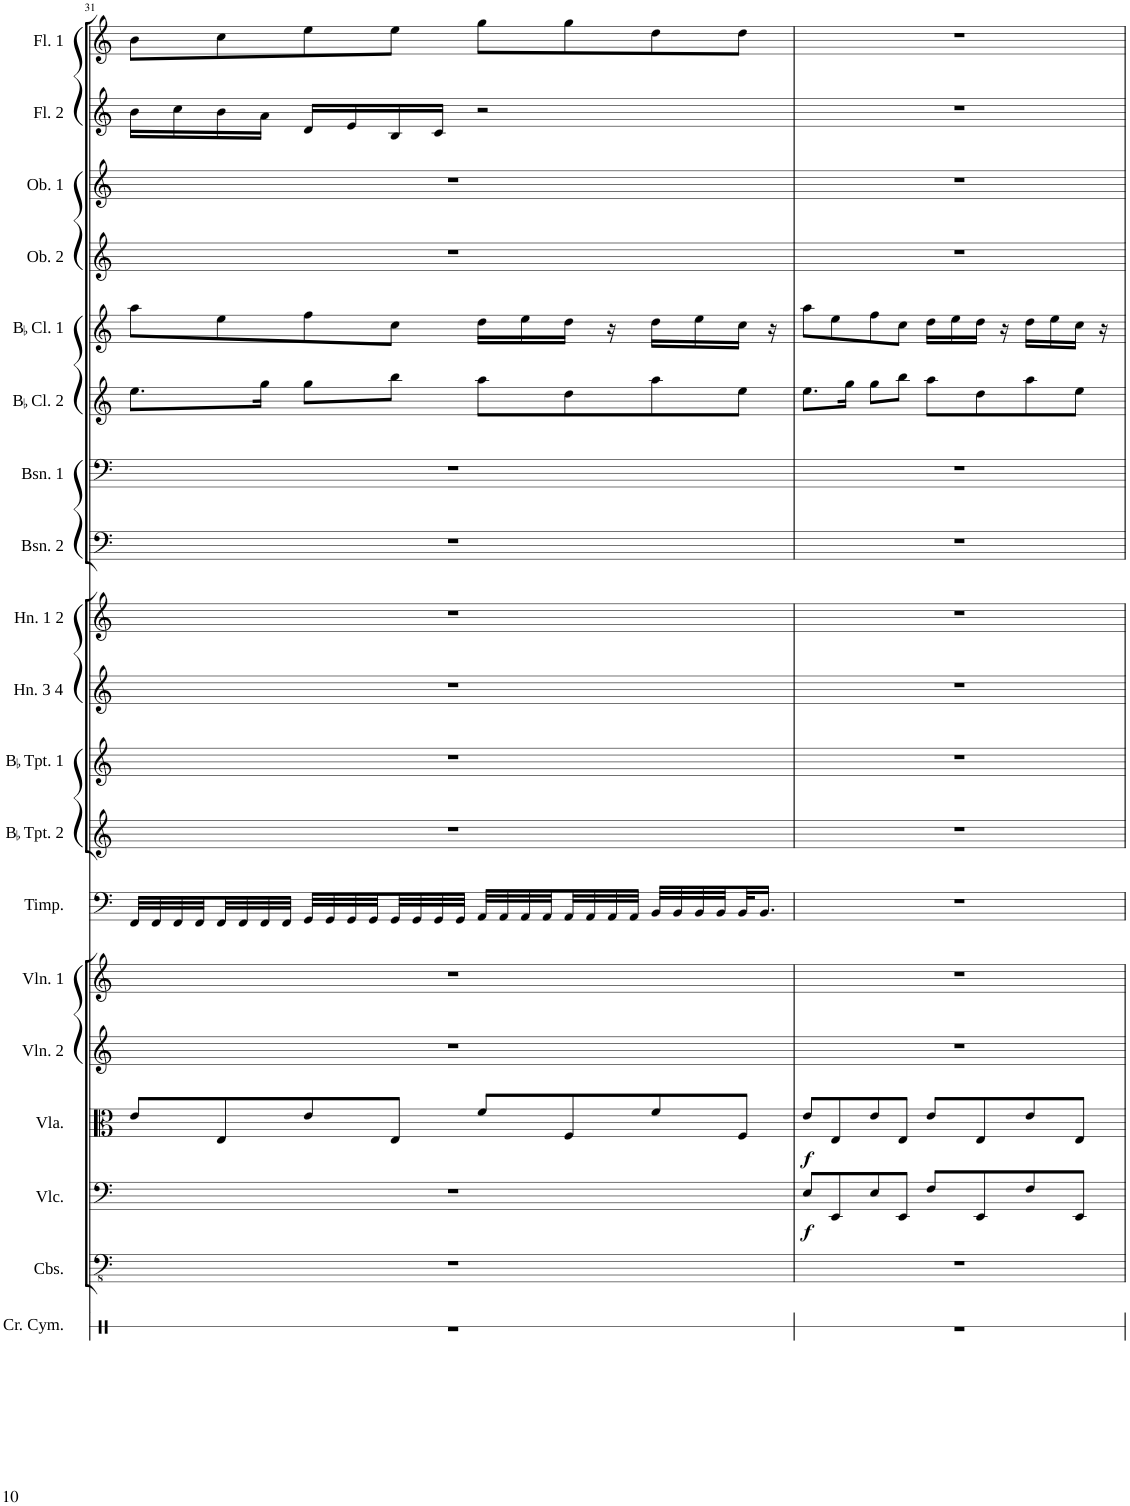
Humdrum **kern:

**kern	**kern	**kern	**dynam	**kern	**dynam	**kern	**kern	**kern	**kern	**kern	**kern	**kern	**kern	**kern	**kern	**kern	**kern	**kern	**kern	**kern
*part19	*part18	*part17	*part17	*part16	*part16	*part15	*part14	*part13	*part12	*part11	*part10	*part9	*part8	*part7	*part6	*part5	*part4	*part3	*part2	*part1
*staff19	*staff18	*staff17	*staff17	*staff16	*staff16	*staff15	*staff14	*staff13	*staff12	*staff11	*staff10	*staff9	*staff8	*staff7	*staff6	*staff5	*staff4	*staff3	*staff2	*staff1
*I"Crash Cymbal	*I"Contrabass	*I"Violoncello	*	*I"Viola	*	*I"Violin 2	*I"Violin 1	*I"Timpani	*I"BaccidentalFlat Trumpet 2	*I"BaccidentalFlat Trumpet 1	*I"Horn 3 4	*I"Horn 1 2	*I"Bassoon 2	*I"Bassoon 1	*I"BaccidentalFlat Clarinet 2	*I"BaccidentalFlat Clarinet 1	*I"Oboe 2	*I"Oboe 1	*I"Flute 2	*I"Flute 1
*I'Cr. Cym.	*I'Cbs.	*I'Vlc.	*	*I'Vla.	*	*I'Vln. 2	*I'Vln. 1	*I'Timp.	*I'BaccidentalFlat Tpt. 2	*I'BaccidentalFlat Tpt. 1	*I'Hn. 3 4	*I'Hn. 1 2	*I'Bsn. 2	*I'Bsn. 1	*I'BaccidentalFlat Cl. 2	*I'BaccidentalFlat Cl. 1	*I'Ob. 2	*I'Ob. 1	*I'Fl. 2	*I'Fl. 1
!!LO:PB:g=z
*clefX	*clefFv4	*clefF4	*	*clefC3	*	*clefG2	*clefG2	*clefF4	*clefG2	*clefG2	*clefG2	*clefG2	*clefF4	*clefF4	*clefG2	*clefG2	*clefG2	*clefG2	*clefG2	*clefG2
*	*	*	*	*	*	*	*	*	*ITrd1c2	*ITrd1c2	*ITrd4c7	*ITrd4c7	*	*	*ITrd1c2	*ITrd1c2	*	*	*	*
*k[]	*k[]	*k[]	*	*k[]	*	*k[]	*k[]	*k[]	*k[]	*k[]	*k[]	*k[]	*k[]	*k[]	*k[]	*k[]	*k[]	*k[]	*k[]	*k[]
*M4/4	*M4/4	*M4/4	*	*M4/4	*	*M4/4	*M4/4	*M4/4	*M4/4	*M4/4	*M4/4	*M4/4	*M4/4	*M4/4	*M4/4	*M4/4	*M4/4	*M4/4	*M4/4	*M4/4
=31	=31	=31	=31	=31	=31	=31	=31	=31	=31	=31	=31	=31	=31	=31	=31	=31	=31	=31	=31	=31
1r	1r	1r	.	8e/L	.	1r	1r	32FF/LLL	1r	1r	1r	1r	1r	1r	8.ee\L	8aa\L	1r	1r	16b\LL	8b\L
.	.	.	.	.	.	.	.	32FF/	.	.	.	.	.	.	.	.	.	.	.	.
.	.	.	.	.	.	.	.	32FF/	.	.	.	.	.	.	.	.	.	.	16cc\	.
.	.	.	.	.	.	.	.	32FF/	.	.	.	.	.	.	.	.	.	.	.	.
.	.	.	.	8E/	.	.	.	32FF/	.	.	.	.	.	.	.	8ee\	.	.	16b\	8cc\
.	.	.	.	.	.	.	.	32FF/	.	.	.	.	.	.	.	.	.	.	.	.
.	.	.	.	.	.	.	.	32FF/	.	.	.	.	.	.	16gg\Jk	.	.	.	16a\JJ	.
.	.	.	.	.	.	.	.	32FF/JJJ	.	.	.	.	.	.	.	.	.	.	.	.
.	.	.	.	8e/	.	.	.	32GG/LLL	.	.	.	.	.	.	8gg\L	8ff\	.	.	16d/LL	8ee\
.	.	.	.	.	.	.	.	32GG/	.	.	.	.	.	.	.	.	.	.	.	.
.	.	.	.	.	.	.	.	32GG/	.	.	.	.	.	.	.	.	.	.	16e/	.
.	.	.	.	.	.	.	.	32GG/	.	.	.	.	.	.	.	.	.	.	.	.
.	.	.	.	8E/J	.	.	.	32GG/	.	.	.	.	.	.	8bb\J	8cc\J	.	.	16B/	8ee\J
.	.	.	.	.	.	.	.	32GG/	.	.	.	.	.	.	.	.	.	.	.	.
.	.	.	.	.	.	.	.	32GG/	.	.	.	.	.	.	.	.	.	.	16c/JJ	.
.	.	.	.	.	.	.	.	32GG/JJJ	.	.	.	.	.	.	.	.	.	.	.	.
.	.	.	.	8f/L	.	.	.	32AA/LLL	.	.	.	.	.	.	8aa\L	16dd\LL	.	.	2r	8gg\L
.	.	.	.	.	.	.	.	32AA/	.	.	.	.	.	.	.	.	.	.	.	.
.	.	.	.	.	.	.	.	32AA/	.	.	.	.	.	.	.	16ee\	.	.	.	.
.	.	.	.	.	.	.	.	32AA/	.	.	.	.	.	.	.	.	.	.	.	.
.	.	.	.	8F/	.	.	.	32AA/	.	.	.	.	.	.	8dd\	16dd\JJ	.	.	.	8gg\
.	.	.	.	.	.	.	.	32AA/	.	.	.	.	.	.	.	.	.	.	.	.
.	.	.	.	.	.	.	.	32AA/	.	.	.	.	.	.	.	16r	.	.	.	.
.	.	.	.	.	.	.	.	32AA/JJJ	.	.	.	.	.	.	.	.	.	.	.	.
.	.	.	.	8f/	.	.	.	32BB/LLL	.	.	.	.	.	.	8aa\	16dd\LL	.	.	.	8dd\
.	.	.	.	.	.	.	.	32BB/	.	.	.	.	.	.	.	.	.	.	.	.
.	.	.	.	.	.	.	.	32BB/	.	.	.	.	.	.	.	16ee\	.	.	.	.
.	.	.	.	.	.	.	.	32BB/	.	.	.	.	.	.	.	.	.	.	.	.
.	.	.	.	8F/J	.	.	.	32BB/J	.	.	.	.	.	.	8ee\J	16cc\JJ	.	.	.	8dd\J
.	.	.	.	.	.	.	.	16.BB/JJ	.	.	.	.	.	.	.	.	.	.	.	.
.	.	.	.	.	.	.	.	.	.	.	.	.	.	.	.	16r	.	.	.	.
=32	=32	=32	=32	=32	=32	=32	=32	=32	=32	=32	=32	=32	=32	=32	=32	=32	=32	=32	=32	=32
!	!	!	!LO:DY:b	!	!LO:DY:b	!	!	!	!	!	!	!	!	!	!	!	!	!	!	!
1r	1r	8E/L	f	8e/L	f	1r	1r	1r	1r	1r	1r	1r	1r	1r	8.ee\L	8aa\L	1r	1r	1r	1r
.	.	8EE/	.	8E/	.	.	.	.	.	.	.	.	.	.	.	8ee\	.	.	.	.
.	.	.	.	.	.	.	.	.	.	.	.	.	.	.	16gg\Jk	.	.	.	.	.
.	.	8E/	.	8e/	.	.	.	.	.	.	.	.	.	.	8gg\L	8ff\	.	.	.	.
.	.	8EE/J	.	8E/J	.	.	.	.	.	.	.	.	.	.	8bb\J	8cc\J	.	.	.	.
.	.	8F/L	.	8e/L	.	.	.	.	.	.	.	.	.	.	8aa\L	16dd\LL	.	.	.	.
.	.	.	.	.	.	.	.	.	.	.	.	.	.	.	.	16ee\	.	.	.	.
.	.	8EE/	.	8E/	.	.	.	.	.	.	.	.	.	.	8dd\	16dd\JJ	.	.	.	.
.	.	.	.	.	.	.	.	.	.	.	.	.	.	.	.	16r	.	.	.	.
.	.	8F/	.	8e/	.	.	.	.	.	.	.	.	.	.	8aa\	16dd\LL	.	.	.	.
.	.	.	.	.	.	.	.	.	.	.	.	.	.	.	.	16ee\	.	.	.	.
.	.	8EE/J	.	8E/J	.	.	.	.	.	.	.	.	.	.	8ee\J	16cc\JJ	.	.	.	.
.	.	.	.	.	.	.	.	.	.	.	.	.	.	.	.	16r	.	.	.	.
=	=	=	=	=	=	=	=	=	=	=	=	=	=	=	=	=	=	=	=	=
*-	*-	*-	*-	*-	*-	*-	*-	*-	*-	*-	*-	*-	*-	*-	*-	*-	*-	*-	*-	*-
